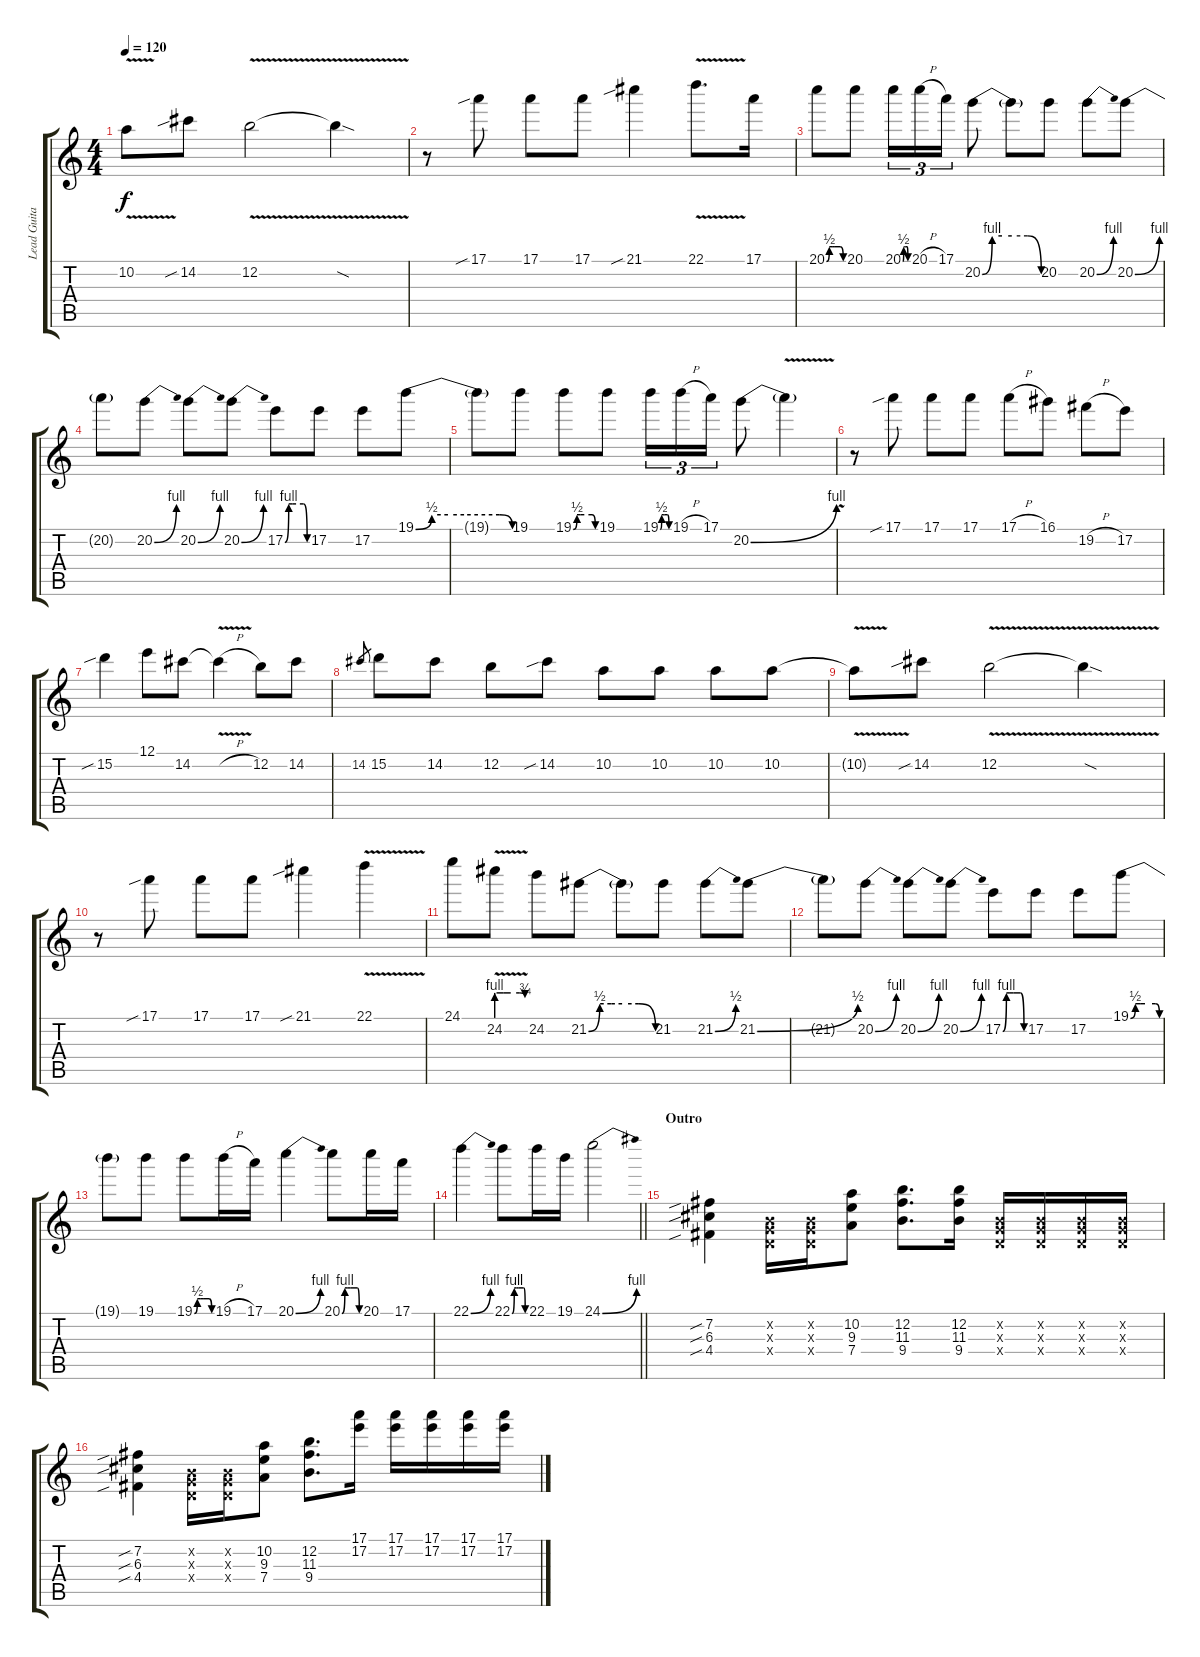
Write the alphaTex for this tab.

\track ("Lead Guitar" "Lead Guita") {instrument distortionguitar}
\staff {score tabs}
\tuning (E4 B3 G3 D3 A2 E2) {hide}
\ts (4 4)
\tempo 120
\clef g2
\ks c
10.2{v t}.8{dy f} 14.2{sib}.8 12.2{v}.2 12.2{sod t}.4 |
r.8 17.1{sib}.8 17.1.8 17.1.8 21.1{sib}.4 22.1{v}.8{d} 17.1.16 |
20.1{be (custom 0 0 10 2 20 2 30 2 49 2 60 0)}.8 20.1.8 20.1{be (custom 0 0 10 2 20 2 30 2 49 2 60 0)}.16{tu (3 2)} 20.1{h}.16{tu (3 2)} 17.1.16{tu (3 2)} 20.2{be (custom 0 0 10 4 20 4 30 4 46 4 60 0)}.8 20.2{t}.8 20.2.8 20.2{be (bend 0 0 60 4)}.8 20.2{be (bend 0 0 60 4)}.8 |
20.2{t}.8 20.2{be (bend 0 0 60 4)}.8 20.2{be (bend 0 0 60 4)}.8 20.2{be (bend 0 0 60 4)}.8 17.2{be (custom 0 0 10 4 20 4 30 4 50 4 60 0)}.8 17.2.8 17.2.8 19.1{be (custom 0 0 10 2 20 2 30 2 52 2 60 0)}.8 |
19.1{t}.8 19.1.8 19.1{be (custom 0 0 10 2 20 2 30 2 51 2 60 0)}.8 19.1.8 19.1{be (custom 0 0 10 2 20 2 30 2 49 2 60 0)}.16{tu (3 2)} 19.1{h}.16{tu (3 2)} 17.1.16{tu (3 2)} 20.2{be (bend 0 0 60 4)}.8 20.2{v t}.4 |
r.8 17.1{sib}.8 17.1.8 17.1.8 17.1{h}.8 16.1.8 19.2{h}.8 17.2.8 |
15.2{sib}.4 12.1.8 14.2.8 14.2{v h t}.4 12.2.8 14.2.8 |
14.2.8{gr} 15.2.8 14.2.8 12.2.8 14.2{sib}.8 10.2.8 10.2.8 10.2.8 10.2.8 |
10.2{v t}.8 14.2{sib}.8 12.2{v}.2 12.2{sod t}.4 |
r.8 17.1{sib}.8 17.1.8 17.1.8 21.1{sib}.4 22.1{v}.4 |
24.1.8 24.2{be (custom 0 4 15 4 30 4 49 4 60 3) v}.8 24.2.8 21.2{be (custom 0 0 10 2 20 2 30 2 45 2 60 0)}.8 21.2{t}.8 21.2.8 21.2{be (bend 0 0 60 2)}.8 21.2{be (bend 0 0 60 2)}.8 |
21.2{t}.8 20.2{be (bend 0 0 60 4)}.8 20.2{be (bend 0 0 60 4)}.8 20.2{be (bend 0 0 60 4)}.8 17.2{be (custom 0 0 10 4 20 4 30 4 50 4 60 0)}.8 17.2.8 17.2.8 19.1{be (custom 0 0 10 2 20 2 30 2 52 2 60 0)}.8 |
19.1{t}.8 19.1.8 19.1{be (custom 0 0 10 2 20 2 30 2 51 2 60 0)}.8 19.1{h}.16 17.1.16 20.1{be (bend 0 0 60 4)}.4 20.1{be (custom 0 0 10 4 20 4 30 4 53 4 60 0)}.8 20.1.16 17.1.16 |
\barLineRight lightlight
22.1{be (bend 0 0 60 4)}.4 22.1{be (custom 0 0 10 4 20 4 30 4 53 4 60 0)}.8 22.1.16 19.1.16 24.1{be (bend 0 0 60 4)}.2 |
\section ("" "Outro")
(7.2{sib} 6.3{sib} 4.4{sib}).4 (0.2{x} 0.3{x} 0.4{x}).16 (0.2{x} 0.3{x} 0.4{x}).16 (10.2 9.3 7.4).8 (12.2 11.3 9.4).8{d} (12.2 11.3 9.4).16 (0.2{x} 0.3{x} 0.4{x}).16 (0.2{x} 0.3{x} 0.4{x}).16 (0.2{x} 0.3{x} 0.4{x}).16 (0.2{x} 0.3{x} 0.4{x}).16 |
(7.2{sib} 6.3{sib} 4.4{sib}).4 (0.2{x} 0.3{x} 0.4{x}).16 (0.2{x} 0.3{x} 0.4{x}).16 (10.2 9.3 7.4).8 (12.2 11.3 9.4).8{d} (17.1 17.2).16 (17.1 17.2).16 (17.1 17.2).16 (17.1 17.2).16 (17.1 17.2).16
